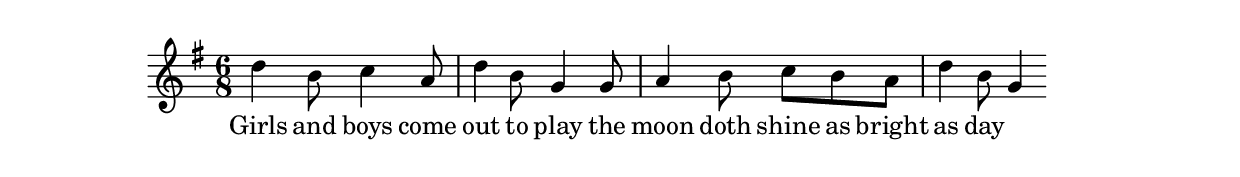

<<
  
\relative c'' {
 \key g \major
 \time 6/8
 
 d4 b8 c4 a8 d4 b8 g4 
 g8 a4 b8 c b a d4 b8 g4
}
  \addlyrics{
    Girls and boys come out to play
    the moon doth shine as bright as day
  }

>>